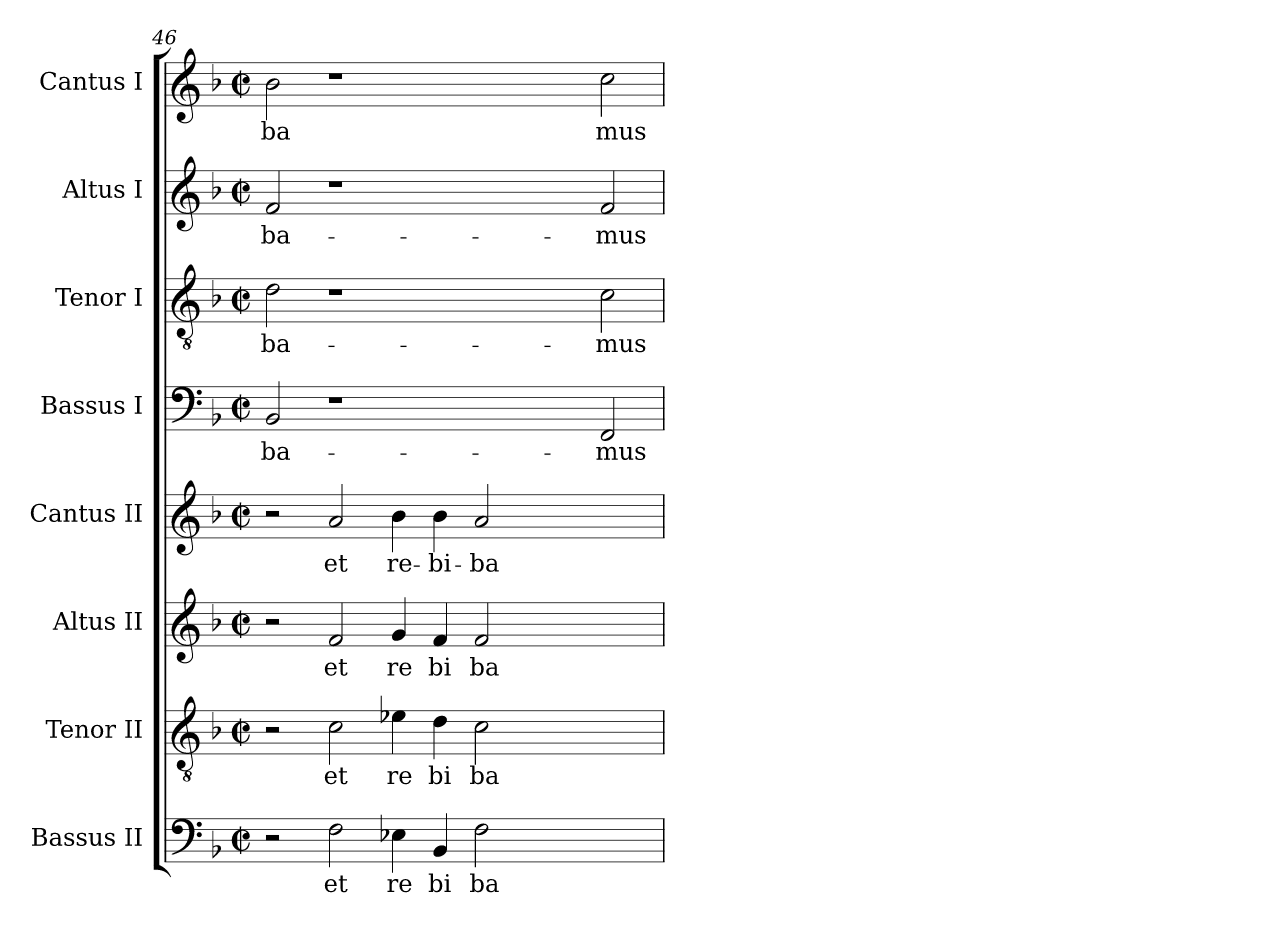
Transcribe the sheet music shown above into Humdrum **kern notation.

**kern	**text	**kern	**text	**kern	**text	**kern	**text	**kern	**text	**kern	**text	**kern	**text	**kern	**text
*part8	*part8	*part7	*part7	*part6	*part6	*part5	*part5	*part4	*part4	*part3	*part3	*part2	*part2	*part1	*part1
*staff8	*staff8	*staff7	*staff7	*staff6	*staff6	*staff5	*staff5	*staff4	*staff4	*staff3	*staff3	*staff2	*staff2	*staff1	*staff1
*I"Bassus II	*	*I"Tenor II	*	*I"Altus II	*	*I"Cantus II	*	*I"Bassus I	*	*I"Tenor I	*	*I"Altus I	*	*I"Cantus I	*
*clefF4	*	*clefGv2	*	*clefG2	*	*clefG2	*	*clefF4	*	*clefGv2	*	*clefG2	*	*clefG2	*
*k[b-]	*	*k[b-]	*	*k[b-]	*	*k[b-]	*	*k[b-]	*	*k[b-]	*	*k[b-]	*	*k[b-]	*
*F:	*	*F:	*	*F:	*	*F:	*	*F:	*	*F:	*	*F:	*	*F:	*
*M2/2	*	*M2/2	*	*M2/2	*	*M2/2	*	*M2/2	*	*M2/2	*	*M2/2	*	*M2/2	*
*met(c|)	*	*met(c|)	*	*met(c|)	*	*met(c|)	*	*met(c|)	*	*met(c|)	*	*met(c|)	*	*met(c|)	*
=46	=46	=46	=46	=46	=46	=46	=46	=46	=46	=46	=46	=46	=46	=46	=46
!	!	!	!	!	!	!	!	!	!LO:LY:b:cj	!	!LO:LY:b:cj	!	!LO:LY:b:cj	!	!LO:LY:b:cj
2r	.	2r	.	2r	.	2r	.	2BB-/	-ba-	2d\	-ba-	2f/	-ba-	2b-\	ba
!	!LO:LY:b:cj	!	!LO:LY:b:cj	!	!LO:LY:b:cj	!	!LO:LY:b:cj	!LO:N:vis=1	!	!LO:N:vis=1	!	!LO:N:vis=1	!	!LO:N:vis=1	!
2F\	et	2c\	et	2f/	et	2a/	et	0r	.	0r	.	0r	.	0r	.
!	!LO:LY:b:cj	!	!LO:LY:b:cj	!	!LO:LY:b:cj	!	!LO:LY:b:cj	!	!	!	!	!	!	!	!
4E-X\	re	4e-X\	re	4g/	re	4b-\	re-	.	.	.	.	.	.	.	.
!	!LO:LY:b:cj	!	!LO:LY:b:cj	!	!LO:LY:b:cj	!	!LO:LY:b:cj	!	!	!	!	!	!	!	!
4BB-/	bi	4d\	bi	4f/	bi	4b-\	-bi-	.	.	.	.	.	.	.	.
!	!LO:LY:b:cj	!	!LO:LY:b:cj	!	!LO:LY:b:cj	!	!LO:LY:b:cj	!	!	!	!	!	!	!	!
2F\	ba	2c\	ba	2f/	ba	2a/	-ba-	.	.	.	.	.	.	.	.
1ryy	.	1ryy	.	1ryy	.	1ryy	.	.	.	.	.	.	.	.	.
!	!	!	!	!	!	!	!	!	!LO:LY:b:cj	!	!LO:LY:b:cj	!	!LO:LY:b:cj	!	!LO:LY:b:cj
.	.	.	.	.	.	.	.	2FF/	-mus	2c\	-mus	2f/	-mus	2cc\	mus
=	=	=	=	=	=	=	=	=	=	=	=	=	=	=	=
*-	*-	*-	*-	*-	*-	*-	*-	*-	*-	*-	*-	*-	*-	*-	*-
